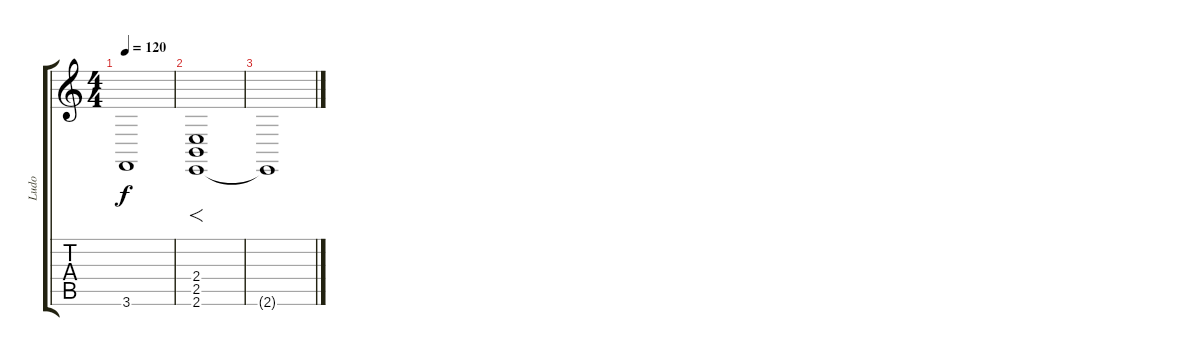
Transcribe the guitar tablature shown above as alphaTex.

\track ("Ludo" "Ludo") {instrument fx7echoes}
\staff {score tabs}
\tuning (E4 B3 G3 D3 A2 D2) {hide}
\ts (4 4)
\tempo 120
\clef g2
\ks c
3.6{t}.1{dy f} |
(2.4 2.5 2.6).1{f} |
2.6{t}.1
